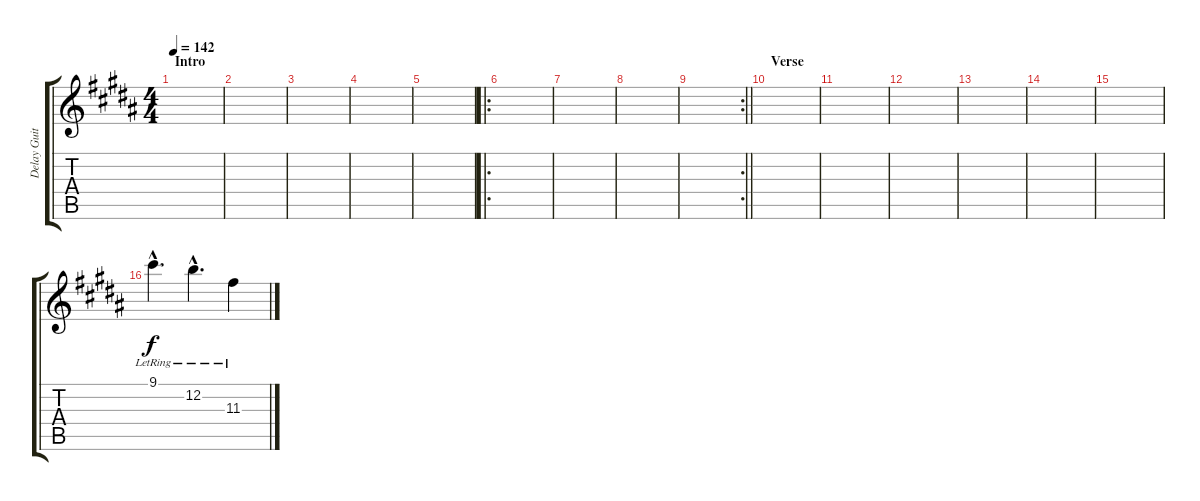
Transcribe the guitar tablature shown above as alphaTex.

\track ("Delay Guitar 2" "Delay Guit") {instrument electricguitarclean}
\staff {score tabs}
\tuning (E4 B3 G3 D3 A2 E2) {hide}
\ts (4 4)
\section ("" "Intro")
\tempo 142
\clef g2
\ks b
|
|
|
|
|
\ro
|
|
|
\rc 2
\barLineRight lightlight
|
\section ("" "Verse")
|
|
|
|
|
|
9.1{hac lr}.4{d} 12.2{hac lr}.4{d} 11.3{lr}.4
